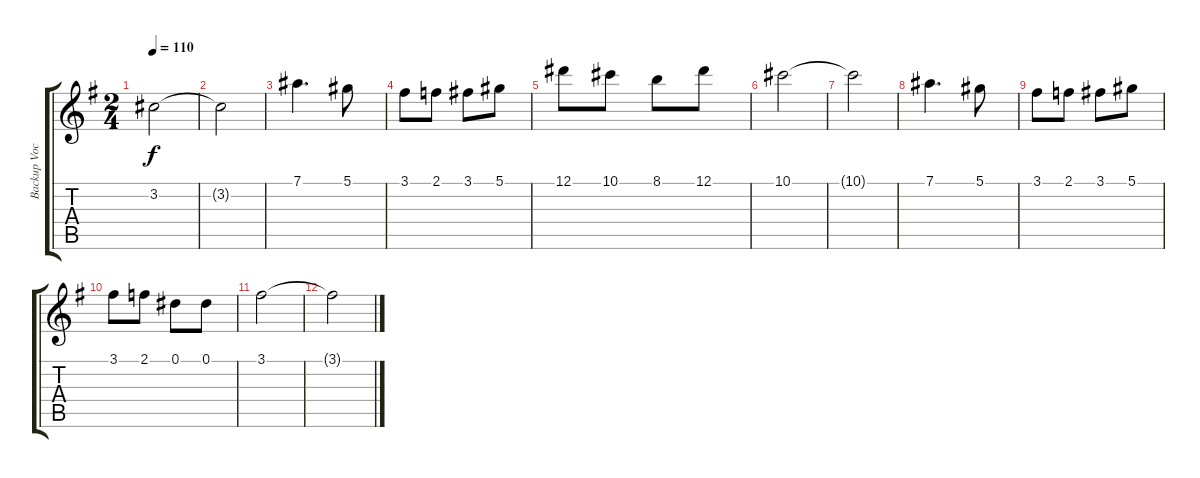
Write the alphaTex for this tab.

\track ("Backup Vocals" "Backup Voc") {instrument overdrivenguitar}
\staff {score tabs}
\tuning (Eb4 Bb3 Gb3 Db3 Ab2 Eb2) {hide}
\ts (2 4)
\tempo 110
\clef g2
\ks g
3.2.2{dy f} |
3.2{t}.2 |
7.1.4{d} 5.1.8 |
3.1.8 2.1.8 3.1.8 5.1.8 |
12.1.8 10.1.8 8.1.8 12.1.8 |
10.1.2 |
10.1{t}.2 |
7.1.4{d} 5.1.8 |
3.1.8 2.1.8 3.1.8 5.1.8 |
3.1.8 2.1.8 0.1.8 0.1.8 |
3.1.2 |
3.1{t}.2
